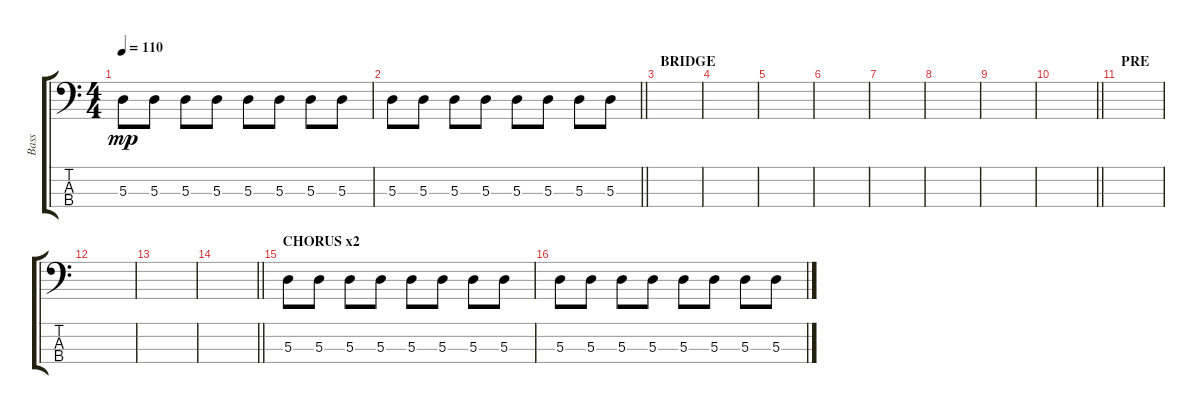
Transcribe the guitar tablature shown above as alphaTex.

\track ("Bass" "Bass") {instrument electricbassfinger}
\staff {score tabs}
\tuning (G2 D2 A1 E1) {hide}
\ts (4 4)
\tempo 110
\clef f4
\ks c
5.3.8{dy mp} 5.3.8 5.3.8 5.3.8 5.3.8 5.3.8 5.3.8 5.3.8 |
\barLineRight lightlight
5.3.8 5.3.8 5.3.8 5.3.8 5.3.8 5.3.8 5.3.8 5.3.8 |
\section ("" "BRIDGE")
|
|
|
|
|
|
|
\barLineRight lightlight
|
\section ("" "PRE")
|
|
|
\barLineRight lightlight
|
\section ("" "CHORUS x2")
5.3.8 5.3.8 5.3.8 5.3.8 5.3.8 5.3.8 5.3.8 5.3.8 |
5.3.8 5.3.8 5.3.8 5.3.8 5.3.8 5.3.8 5.3.8 5.3.8
